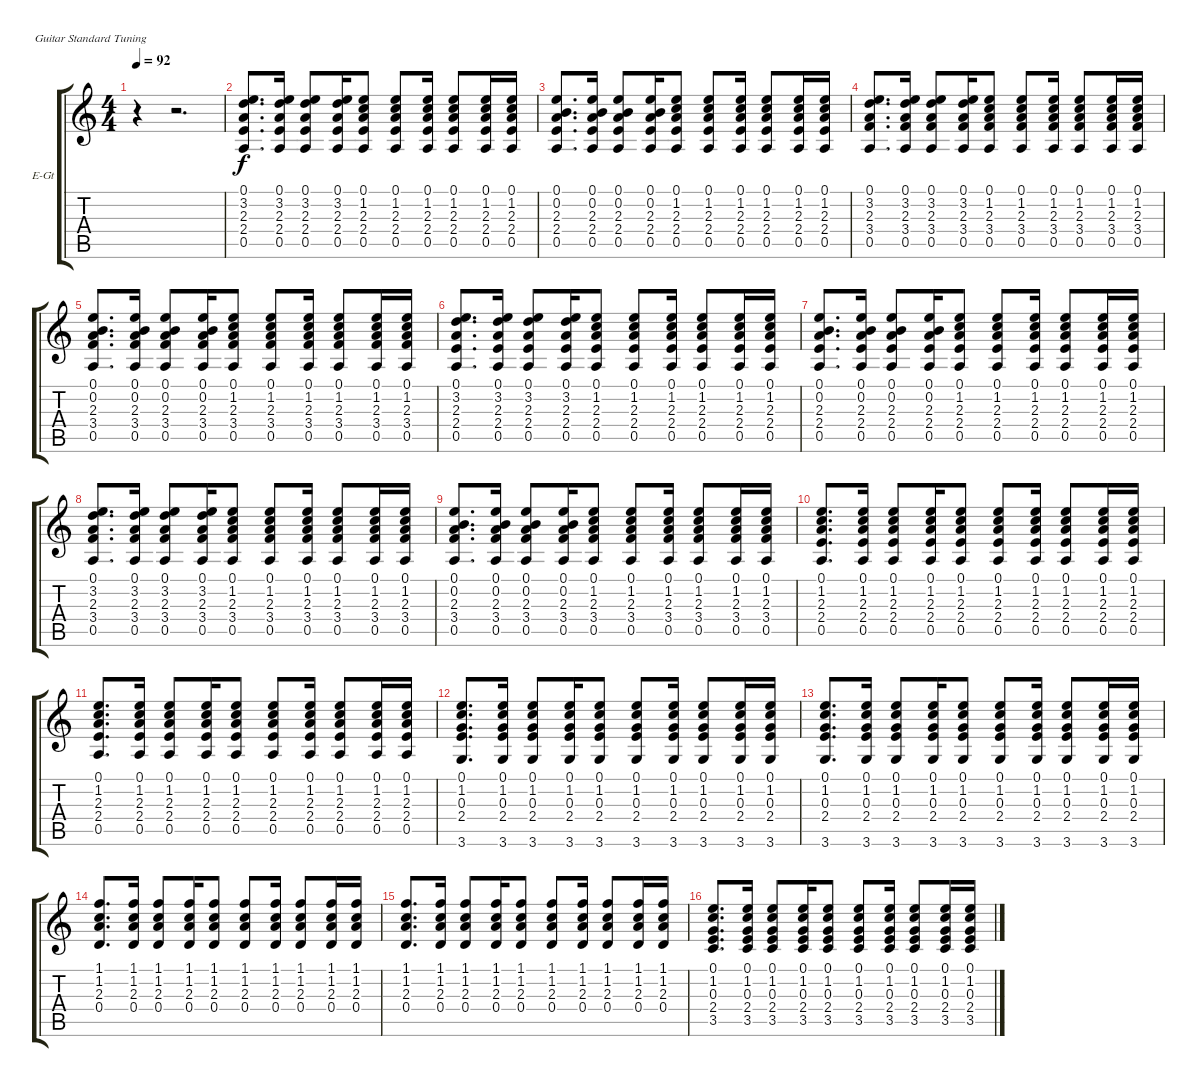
\defaultSystemsLayout 4
\bracketExtendMode groupsimilarinstruments
\firstSystemTrackNameOrientation horizontal
\otherSystemsTrackNameOrientation horizontal
\track ("Electric Guitar" "E-Gt") {mute instrument electricguitarclean}
\staff {score tabs}
\tuning (E4 B3 G3 D3 A2 E2)
\ts (4 4)
\tempo 92
\clef g2
\scale
0.38796
\ks c
r.4{dy f instrument electricguitarclean} r.2{d} |
\scale
0.204013 (0.1 3.2 2.3 2.4 0.5).8{d} (0.1 3.2 2.3 2.4 0.5).16 (0.1 3.2 2.3 2.4 0.5).8 (0.1 3.2 2.3 2.4 0.5).16 (0.1 1.2 2.3 2.4 0.5).8 (0.1 1.2 2.3 2.4 0.5).8 (0.1 1.2 2.3 2.4 0.5).16 (0.1 1.2 2.3 2.4 0.5).8 (0.1 1.2 2.3 2.4 0.5).16 (0.1 1.2 2.3 2.4 0.5).16 |
\scale
0.204013 (0.1 0.2 2.3 2.4 0.5).8{d} (0.1 0.2 2.3 2.4 0.5).16 (0.1 0.2 2.3 2.4 0.5).8 (0.1 0.2 2.3 2.4 0.5).16 (0.1 1.2 2.3 2.4 0.5).8 (0.1 1.2 2.3 2.4 0.5).8 (0.1 1.2 2.3 2.4 0.5).16 (0.1 1.2 2.3 2.4 0.5).8 (0.1 1.2 2.3 2.4 0.5).16 (0.1 1.2 2.3 2.4 0.5).16 |
\scale
0.204013 (0.1 3.2 2.3 3.4 0.5).8{d} (0.1 3.2 2.3 3.4 0.5).16 (0.1 3.2 2.3 3.4 0.5).8 (0.1 3.2 2.3 3.4 0.5).16 (0.1 1.2 2.3 3.4 0.5).8 (0.1 1.2 2.3 3.4 0.5).8 (0.1 1.2 2.3 3.4 0.5).16 (0.1 1.2 2.3 3.4 0.5).8 (0.1 1.2 2.3 3.4 0.5).16 (0.1 1.2 2.3 3.4 0.5).16 |
\scale
0.25 (0.1 0.2 2.3 3.4 0.5).8{d} (0.1 0.2 2.3 3.4 0.5).16 (0.1 0.2 2.3 3.4 0.5).8 (0.1 0.2 2.3 3.4 0.5).16 (0.1 1.2 2.3 3.4 0.5).8 (0.1 1.2 2.3 3.4 0.5).8 (0.1 1.2 2.3 3.4 0.5).16 (0.1 1.2 2.3 3.4 0.5).8 (0.1 1.2 2.3 3.4 0.5).16 (0.1 1.2 2.3 3.4 0.5).16 |
\scale
0.25 (0.1 3.2 2.3 2.4 0.5).8{d} (0.1 3.2 2.3 2.4 0.5).16 (0.1 3.2 2.3 2.4 0.5).8 (0.1 3.2 2.3 2.4 0.5).16 (0.1 1.2 2.3 2.4 0.5).8 (0.1 1.2 2.3 2.4 0.5).8 (0.1 1.2 2.3 2.4 0.5).16 (0.1 1.2 2.3 2.4 0.5).8 (0.1 1.2 2.3 2.4 0.5).16 (0.1 1.2 2.3 2.4 0.5).16 |
\scale
0.25 (0.1 0.2 2.3 2.4 0.5).8{d} (0.1 0.2 2.3 2.4 0.5).16 (0.1 0.2 2.3 2.4 0.5).8 (0.1 0.2 2.3 2.4 0.5).16 (0.1 1.2 2.3 2.4 0.5).8 (0.1 1.2 2.3 2.4 0.5).8 (0.1 1.2 2.3 2.4 0.5).16 (0.1 1.2 2.3 2.4 0.5).8 (0.1 1.2 2.3 2.4 0.5).16 (0.1 1.2 2.3 2.4 0.5).16 |
\scale
0.25 (0.1 3.2 2.3 3.4 0.5).8{d} (0.1 3.2 2.3 3.4 0.5).16 (0.1 3.2 2.3 3.4 0.5).8 (0.1 3.2 2.3 3.4 0.5).16 (0.1 1.2 2.3 3.4 0.5).8 (0.1 1.2 2.3 3.4 0.5).8 (0.1 1.2 2.3 3.4 0.5).16 (0.1 1.2 2.3 3.4 0.5).8 (0.1 1.2 2.3 3.4 0.5).16 (0.1 1.2 2.3 3.4 0.5).16 |
\scale
0.25 (0.1 0.2 2.3 3.4 0.5).8{d} (0.1 0.2 2.3 3.4 0.5).16 (0.1 0.2 2.3 3.4 0.5).8 (0.1 0.2 2.3 3.4 0.5).16 (0.1 1.2 2.3 3.4 0.5).8 (0.1 1.2 2.3 3.4 0.5).8 (0.1 1.2 2.3 3.4 0.5).16 (0.1 1.2 2.3 3.4 0.5).8 (0.1 1.2 2.3 3.4 0.5).16 (0.1 1.2 2.3 3.4 0.5).16 |
\scale
0.25 (0.1 1.2 2.3 2.4 0.5).8{d} (0.1 1.2 2.3 2.4 0.5).16 (0.1 1.2 2.3 2.4 0.5).8 (0.1 1.2 2.3 2.4 0.5).16 (0.1 1.2 2.3 2.4 0.5).8 (0.1 1.2 2.3 2.4 0.5).8 (0.1 1.2 2.3 2.4 0.5).16 (0.1 1.2 2.3 2.4 0.5).8 (0.1 1.2 2.3 2.4 0.5).16 (0.1 1.2 2.3 2.4 0.5).16 |
\scale
0.25 (0.1 1.2 2.3 2.4 0.5).8{d} (0.1 1.2 2.3 2.4 0.5).16 (0.1 1.2 2.3 2.4 0.5).8 (0.1 1.2 2.3 2.4 0.5).16 (0.1 1.2 2.3 2.4 0.5).8 (0.1 1.2 2.3 2.4 0.5).8 (0.1 1.2 2.3 2.4 0.5).16 (0.1 1.2 2.3 2.4 0.5).8 (0.1 1.2 2.3 2.4 0.5).16 (0.1 1.2 2.3 2.4 0.5).16 |
\scale
0.25 (0.1 1.2 0.3 2.4 3.6).8{d} (0.1 1.2 0.3 2.4 3.6).16 (0.1 1.2 0.3 2.4 3.6).8 (0.1 1.2 0.3 2.4 3.6).16 (0.1 1.2 0.3 2.4 3.6).8 (0.1 1.2 0.3 2.4 3.6).8 (0.1 1.2 0.3 2.4 3.6).16 (0.1 1.2 0.3 2.4 3.6).8 (0.1 1.2 0.3 2.4 3.6).16 (0.1 1.2 0.3 2.4 3.6).16 |
\scale
0.25 (0.1 1.2 0.3 2.4 3.6).8{d} (0.1 1.2 0.3 2.4 3.6).16 (0.1 1.2 0.3 2.4 3.6).8 (0.1 1.2 0.3 2.4 3.6).16 (0.1 1.2 0.3 2.4 3.6).8 (0.1 1.2 0.3 2.4 3.6).8 (0.1 1.2 0.3 2.4 3.6).16 (0.1 1.2 0.3 2.4 3.6).8 (0.1 1.2 0.3 2.4 3.6).16 (0.1 1.2 0.3 2.4 3.6).16 |
\scale
0.25 (1.1 1.2 2.3 0.4).8{d} (1.1 1.2 2.3 0.4).16 (1.1 1.2 2.3 0.4).8 (1.1 1.2 2.3 0.4).16 (1.1 1.2 2.3 0.4).8 (1.1 1.2 2.3 0.4).8 (1.1 1.2 2.3 0.4).16 (1.1 1.2 2.3 0.4).8 (1.1 1.2 2.3 0.4).16 (1.1 1.2 2.3 0.4).16 |
\scale
0.25 (1.1 1.2 2.3 0.4).8{d} (1.1 1.2 2.3 0.4).16 (1.1 1.2 2.3 0.4).8 (1.1 1.2 2.3 0.4).16 (1.1 1.2 2.3 0.4).8 (1.1 1.2 2.3 0.4).8 (1.1 1.2 2.3 0.4).16 (1.1 1.2 2.3 0.4).8 (1.1 1.2 2.3 0.4).16 (1.1 1.2 2.3 0.4).16 |
\scale
0.25 (0.1 1.2 0.3 2.4 3.5).8{d} (0.1 1.2 0.3 2.4 3.5).16 (0.1 1.2 0.3 2.4 3.5).8 (0.1 1.2 0.3 2.4 3.5).16 (0.1 1.2 0.3 2.4 3.5).8 (0.1 1.2 0.3 2.4 3.5).8 (0.1 1.2 0.3 2.4 3.5).16 (0.1 1.2 0.3 2.4 3.5).8 (0.1 1.2 0.3 2.4 3.5).16 (0.1 1.2 0.3 2.4 3.5).16
